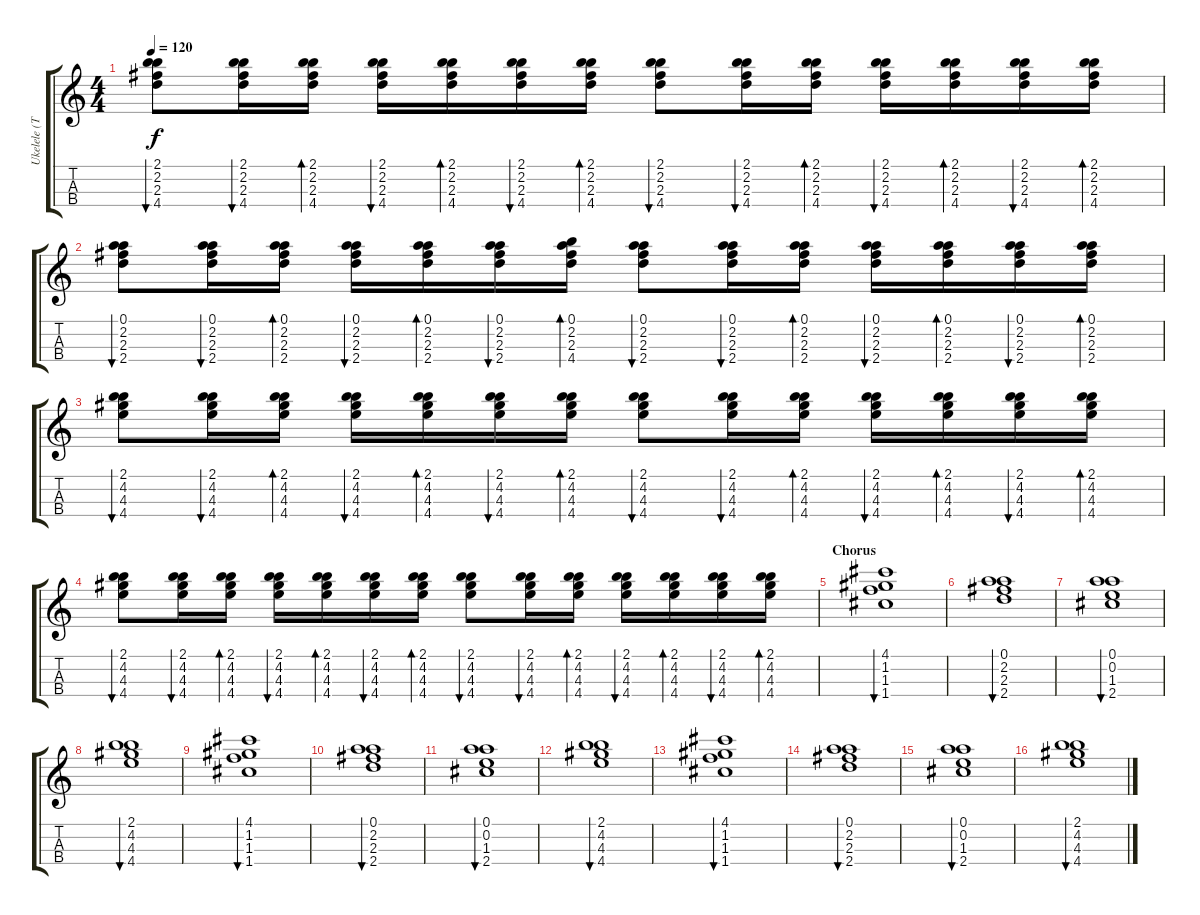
\track ("Ukelele (Tyler Joseph)" "Ukelele (T") {instrument acousticguitarnylon}
\staff {score tabs}
\tuning (A4 E4 C4 G4) {hide}
\ts (4 4)
\tempo 120
\clef g2
\ks c
(2.1 2.2 2.3 4.4).8{bu 240 dy f} (2.1 2.2 2.3 4.4).16{bu 240} (2.1 2.2 2.3 4.4).16{bd 240} (2.1 2.2 2.3 4.4).16{bu 240} (2.1 2.2 2.3 4.4).16{bd 240} (2.1 2.2 2.3 4.4).16{bu 240} (2.1 2.2 2.3 4.4).16{bd 240} (2.1 2.2 2.3 4.4).8{bu 240} (2.1 2.2 2.3 4.4).16{bu 240} (2.1 2.2 2.3 4.4).16{bd 240} (2.1 2.2 2.3 4.4).16{bu 240} (2.1 2.2 2.3 4.4).16{bd 240} (2.1 2.2 2.3 4.4).16{bu 240} (2.1 2.2 2.3 4.4).16{bd 240} |
(0.1 2.2 2.3 2.4).8{bu 240} (0.1 2.2 2.3 2.4).16{bu 240} (0.1 2.2 2.3 2.4).16{bd 240} (0.1 2.2 2.3 2.4).16{bu 240} (0.1 2.2 2.3 2.4).16{bd 240} (0.1 2.2 2.3 2.4).16{bu 240} (0.1 2.2 2.3 4.4).16{bd 240} (0.1 2.2 2.3 2.4).8{bu 240} (0.1 2.2 2.3 2.4).16{bu 240} (0.1 2.2 2.3 2.4).16{bd 240} (0.1 2.2 2.3 2.4).16{bu 240} (0.1 2.2 2.3 2.4).16{bd 240} (0.1 2.2 2.3 2.4).16{bu 240} (0.1 2.2 2.3 2.4).16{bd 240} |
(2.1 4.2 4.3 4.4).8{bu 240} (2.1 4.2 4.3 4.4).16{bu 240} (2.1 4.2 4.3 4.4).16{bd 240} (2.1 4.2 4.3 4.4).16{bu 240} (2.1 4.2 4.3 4.4).16{bd 240} (2.1 4.2 4.3 4.4).16{bu 240} (2.1 4.2 4.3 4.4).16{bd 240} (2.1 4.2 4.3 4.4).8{bu 240} (2.1 4.2 4.3 4.4).16{bu 240} (2.1 4.2 4.3 4.4).16{bd 240} (2.1 4.2 4.3 4.4).16{bu 240} (2.1 4.2 4.3 4.4).16{bd 240} (2.1 4.2 4.3 4.4).16{bu 240} (2.1 4.2 4.3 4.4).16{bd 240} |
(2.1 4.2 4.3 4.4).8{bu 240} (2.1 4.2 4.3 4.4).16{bu 240} (2.1 4.2 4.3 4.4).16{bd 240} (2.1 4.2 4.3 4.4).16{bu 240} (2.1 4.2 4.3 4.4).16{bd 240} (2.1 4.2 4.3 4.4).16{bu 240} (2.1 4.2 4.3 4.4).16{bd 240} (2.1 4.2 4.3 4.4).8{bu 240} (2.1 4.2 4.3 4.4).16{bu 240} (2.1 4.2 4.3 4.4).16{bd 240} (2.1 4.2 4.3 4.4).16{bu 240} (2.1 4.2 4.3 4.4).16{bd 240} (2.1 4.2 4.3 4.4).16{bu 240} (2.1 4.2 4.3 4.4).16{bd 240} |
\section ("" "Chorus")
(4.1 1.2 1.3 1.4).1{bu 120} |
(0.1 2.2 2.3 2.4).1{bu 120} |
(0.1 0.2 1.3 2.4).1{bu 120} |
(2.1 4.2 4.3 4.4).1{bu 120} |
(4.1 1.2 1.3 1.4).1{bu 120} |
(0.1 2.2 2.3 2.4).1{bu 120} |
(0.1 0.2 1.3 2.4).1{bu 120} |
(2.1 4.2 4.3 4.4).1{bu 120} |
(4.1 1.2 1.3 1.4).1{bu 120} |
(0.1 2.2 2.3 2.4).1{bu 120} |
(0.1 0.2 1.3 2.4).1{bu 120} |
(2.1 4.2 4.3 4.4).1{bu 120}
